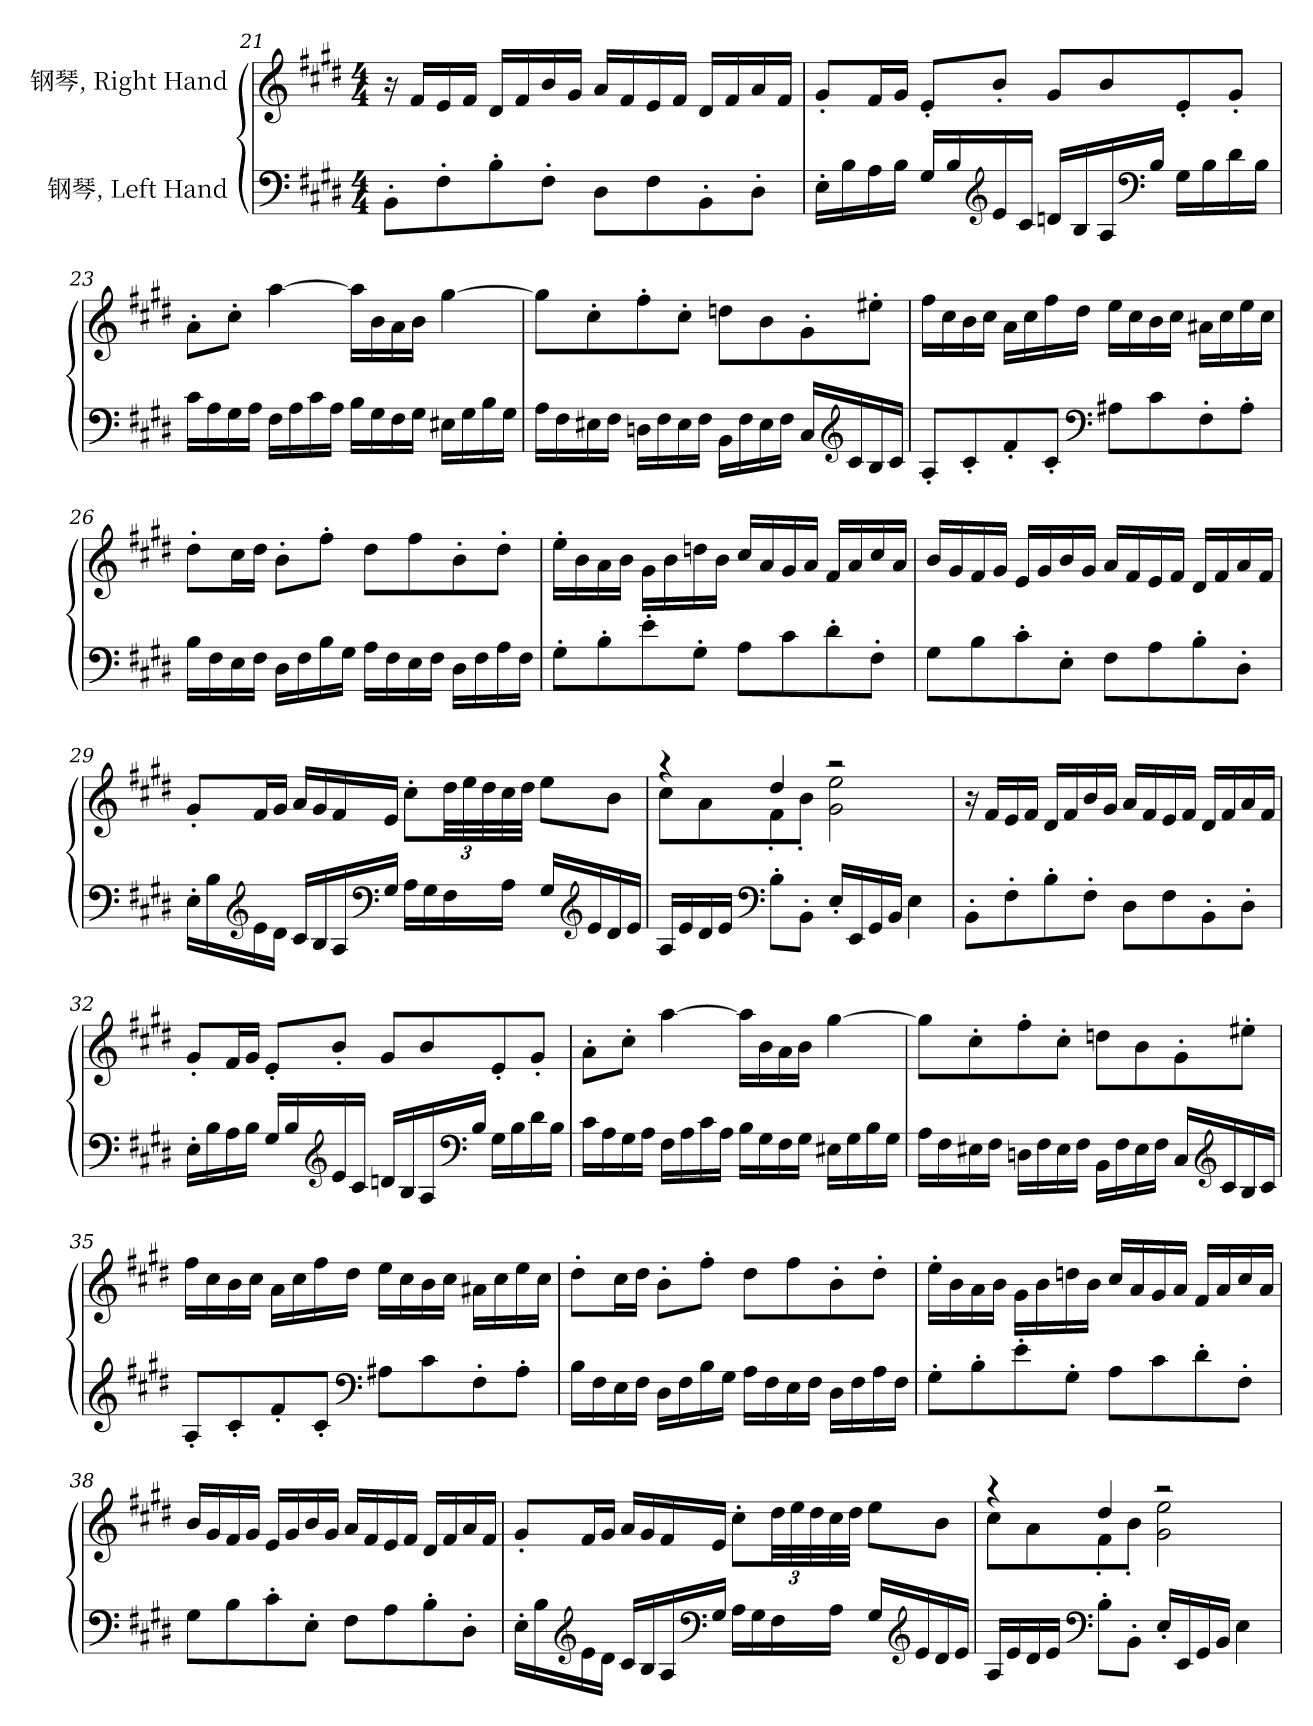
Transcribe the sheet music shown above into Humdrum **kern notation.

**kern	**kern
*part2	*part1
*staff2	*staff1
*I"钢琴, Left Hand	*I"钢琴, Right Hand
*clefF4	*clefG2
*k[f#c#g#d#]	*k[f#c#g#d#]
*M4/4	*M4/4
=21	=21
8BB'\L	16r
.	16f#/LL
8F#'\	16e/
.	16f#/JJ
8B'\	16d#/LL
.	16f#/
8F#'\J	16b/
.	16g#/JJ
8D#\L	16a/LL
.	16f#/
8F#\	16e/
.	16f#/JJ
8BB'\	16d#/LL
.	16f#/
8D#'\J	16a/
.	16f#/JJ
!!LO:LB:g=z
=22	=22
16E'\LL	8g#'/L
16B\	.
16A\	16f#/L
16B\JJ	16g#/JJ
16G#/LL	8e'/L
16B/	.
*clefG2	*
16e/	8b'/J
16c#/JJ	.
16dn/LL	8g#/L
16B/	.
16A/	8b/
*clefF4	*
16B/JJ	.
16G#\LL	8e'/
16B\	.
16d\	8g#'/J
16B\JJ	.
=23	=23
16c#\LL	8a'\L
16A\	.
16G#\	8cc#'\J
16A\JJ	.
16F#\LL	[4aa\
16A\	.
16c#\	.
16A\JJ	.
16B\LL	16aa\LL]
16G#\	16b\
16F#\	16a\
16G#\JJ	16b\JJ
16E#X\LL	[4gg#\
16G#\	.
16B\	.
16G#\JJ	.
!!LO:PB:g=z
=24	=24
16A\LL	8gg#\L]
16F#\	.
16E#X\	8cc#'\
16F#\JJ	.
16Dn\LL	8ff#'\
16F#\	.
16E#\	8cc#'\J
16F#\JJ	.
16BB\LL	8ddn\L
16F#\	.
16E#\	8b\
16F#\JJ	.
16C#/LL	8g#'\
*clefG2	*
16c#/	.
16B/	8ee#X'\J
16c#/JJ	.
=25	=25
8A'/L	16ff#\LL
.	16cc#\
8c#'/	16b\
.	16cc#\JJ
8f#'/	16a\LL
.	16cc#\
8c#'/J	16ff#\
.	16dd#\JJ
*clefF4	*
8A#X\L	16ee\LL
.	16cc#\
8c#\	16b\
.	16cc#\JJ
8F#'\	16a#X\LL
.	16cc#\
8A#'\J	16ee\
.	16cc#\JJ
!!LO:LB:g=z
=26	=26
16B\LL	8dd#'\L
16F#\	.
16E\	16cc#\L
16F#\JJ	16dd#\JJ
16D#\LL	8b'\L
16F#\	.
16B\	8ff#'\J
16G#\JJ	.
16A\LL	8dd#\L
16F#\	.
16E\	8ff#\
16F#\JJ	.
16D#\LL	8b'\
16F#\	.
16A\	8dd#'\J
16F#\JJ	.
=27	=27
8G#'\L	16ee'\LL
.	16b\
8B'\	16a\
.	16b\JJ
8e'\	16g#\LL
.	16b\
8G#'\J	16ddn\
.	16b\JJ
8A\L	16cc#/LL
.	16a/
8c#\	16g#/
.	16a/JJ
8d#'\	16f#/LL
.	16a/
8F#'\J	16cc#/
.	16a/JJ
!!LO:LB:g=z
=28	=28
8G#\L	16b/LL
.	16g#/
8B\	16f#/
.	16g#/JJ
8c#'\	16e/LL
.	16g#/
8E'\J	16b/
.	16g#/JJ
8F#\L	16a/LL
.	16f#/
8A\	16e/
.	16f#/JJ
8B'\	16d#/LL
.	16f#/
8D#'\J	16a/
.	16f#/JJ
=29	=29
16E'\LL	8g#'/L
16B\	.
*clefG2	*
16e\	16f#/L
16d#\JJ	16g#/JJ
16c#/LL	16a/LL
16B/	16g#/
16A/	16f#/
*clefF4	*
16G#/JJ	16e/JJ
16A\LL	8cc#'\L
16G#\	.
*	*Xbrackettup
16F#\	48dd#\LL
.	48ee\
.	48dd#\
16A\JJ	32cc#\
.	32dd#\JJJ
16G#/LL	8ee\L
*clefG2	*
16e/	.
16d#/	8b\J
16e/JJ	.
!!LO:LB:g=z
=30	=30
*	*^
16A/LL	4r	8cc#\L
16e/	.	.
16d#/	.	8a\
16e/JJ	.	.
*clefF4	*	*
8B'\L	4dd#/	8f#'\
8BB'\J	.	8b'\J
16E'/LL	2r	2g#\ 2ee\
16EE/	.	.
16GG#/	.	.
16BB/JJ	.	.
4E\	.	.
*	*v	*v
=31	=31
8BB'\L	16r
.	16f#/LL
8F#'\	16e/
.	16f#/JJ
8B'\	16d#/LL
.	16f#/
8F#'\J	16b/
.	16g#/JJ
8D#\L	16a/LL
.	16f#/
8F#\	16e/
.	16f#/JJ
8BB'\	16d#/LL
.	16f#/
8D#'\J	16a/
.	16f#/JJ
!!LO:LB:g=z
=32	=32
16E'\LL	8g#'/L
16B\	.
16A\	16f#/L
16B\JJ	16g#/JJ
16G#/LL	8e'/L
16B/	.
*clefG2	*
16e/	8b'/J
16c#/JJ	.
16dn/LL	8g#/L
16B/	.
16A/	8b/
*clefF4	*
16B/JJ	.
16G#\LL	8e'/
16B\	.
16d\	8g#'/J
16B\JJ	.
=33	=33
16c#\LL	8a'\L
16A\	.
16G#\	8cc#'\J
16A\JJ	.
16F#\LL	[4aa\
16A\	.
16c#\	.
16A\JJ	.
16B\LL	16aa\LL]
16G#\	16b\
16F#\	16a\
16G#\JJ	16b\JJ
16E#X\LL	[4gg#\
16G#\	.
16B\	.
16G#\JJ	.
!!LO:LB:g=z
=34	=34
16A\LL	8gg#\L]
16F#\	.
16E#X\	8cc#'\
16F#\JJ	.
16Dn\LL	8ff#'\
16F#\	.
16E#\	8cc#'\J
16F#\JJ	.
16BB\LL	8ddn\L
16F#\	.
16E#\	8b\
16F#\JJ	.
16C#/LL	8g#'\
*clefG2	*
16c#/	.
16B/	8ee#X'\J
16c#/JJ	.
=35	=35
8A'/L	16ff#\LL
.	16cc#\
8c#'/	16b\
.	16cc#\JJ
8f#'/	16a\LL
.	16cc#\
8c#'/J	16ff#\
.	16dd#\JJ
*clefF4	*
8A#X\L	16ee\LL
.	16cc#\
8c#\	16b\
.	16cc#\JJ
8F#'\	16a#X\LL
.	16cc#\
8A#'\J	16ee\
.	16cc#\JJ
!!LO:PB:g=z
=36	=36
16B\LL	8dd#'\L
16F#\	.
16E\	16cc#\L
16F#\JJ	16dd#\JJ
16D#\LL	8b'\L
16F#\	.
16B\	8ff#'\J
16G#\JJ	.
16A\LL	8dd#\L
16F#\	.
16E\	8ff#\
16F#\JJ	.
16D#\LL	8b'\
16F#\	.
16A\	8dd#'\J
16F#\JJ	.
=37	=37
8G#'\L	16ee'\LL
.	16b\
8B'\	16a\
.	16b\JJ
8e'\	16g#\LL
.	16b\
8G#'\J	16ddn\
.	16b\JJ
8A\L	16cc#/LL
.	16a/
8c#\	16g#/
.	16a/JJ
8d#'\	16f#/LL
.	16a/
8F#'\J	16cc#/
.	16a/JJ
!!LO:LB:g=z
=38	=38
8G#\L	16b/LL
.	16g#/
8B\	16f#/
.	16g#/JJ
8c#'\	16e/LL
.	16g#/
8E'\J	16b/
.	16g#/JJ
8F#\L	16a/LL
.	16f#/
8A\	16e/
.	16f#/JJ
8B'\	16d#/LL
.	16f#/
8D#'\J	16a/
.	16f#/JJ
=39	=39
16E'\LL	8g#'/L
16B\	.
*clefG2	*
16e\	16f#/L
16d#\JJ	16g#/JJ
16c#/LL	16a/LL
16B/	16g#/
16A/	16f#/
*clefF4	*
16G#/JJ	16e/JJ
16A\LL	8cc#'\L
16G#\	.
16F#\	48dd#\LL
.	48ee\
.	48dd#\
16A\JJ	32cc#\
.	32dd#\JJJ
16G#/LL	8ee\L
*clefG2	*
16e/	.
16d#/	8b\J
16e/JJ	.
!!LO:LB:g=z
=40	=40
*	*^
16A/LL	4r	8cc#\L
16e/	.	.
16d#/	.	8a\
16e/JJ	.	.
*clefF4	*	*
8B'\L	4dd#/	8f#'\
8BB'\J	.	8b'\J
16E'/LL	2r	2g#\ 2ee\
16EE/	.	.
16GG#/	.	.
16BB/JJ	.	.
4E\	.	.
*	*v	*v
=	=
*-	*-
